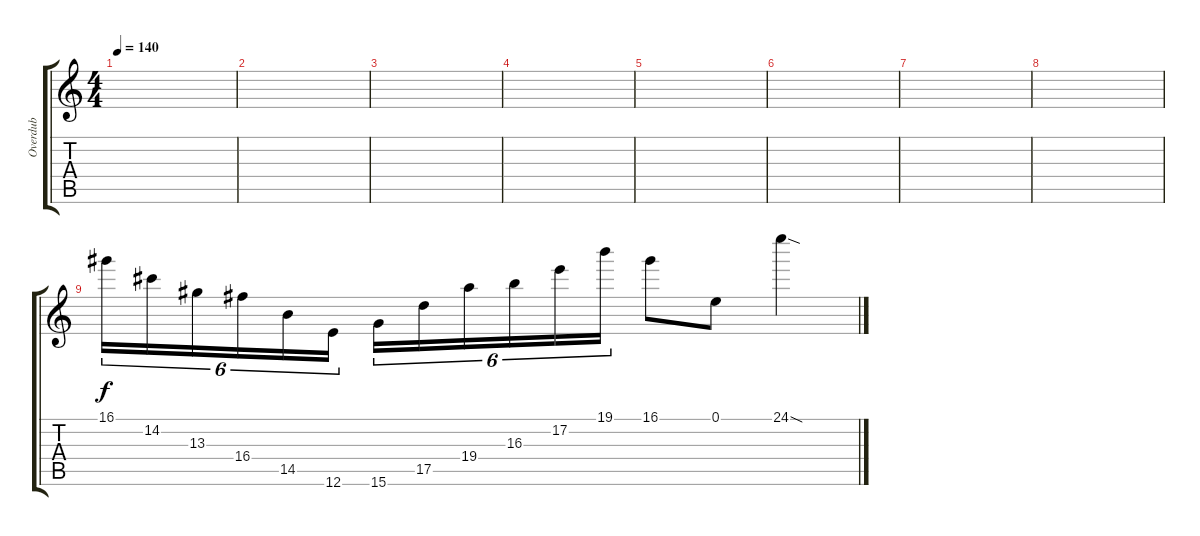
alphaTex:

\track ("Overdub" "Overdub") {instrument overdrivenguitar}
\staff {score tabs}
\tuning (E4 B3 G3 D3 A2 E2) {hide}
\ts (4 4)
\tempo 140
\clef g2
\ks c
|
|
|
|
|
|
|
|
16.1.16{tu (6 4)} 14.2.16{tu (6 4)} 13.3.16{tu (6 4)} 16.4.16{tu (6 4)} 14.5.16{tu (6 4)} 12.6.16{tu (6 4)} 15.6.16{tu (6 4)} 17.5.16{tu (6 4)} 19.4.16{tu (6 4)} 16.3.16{tu (6 4)} 17.2.16{tu (6 4)} 19.1.16{tu (6 4)} 16.1.8 0.1.8 24.1{sod}.4
